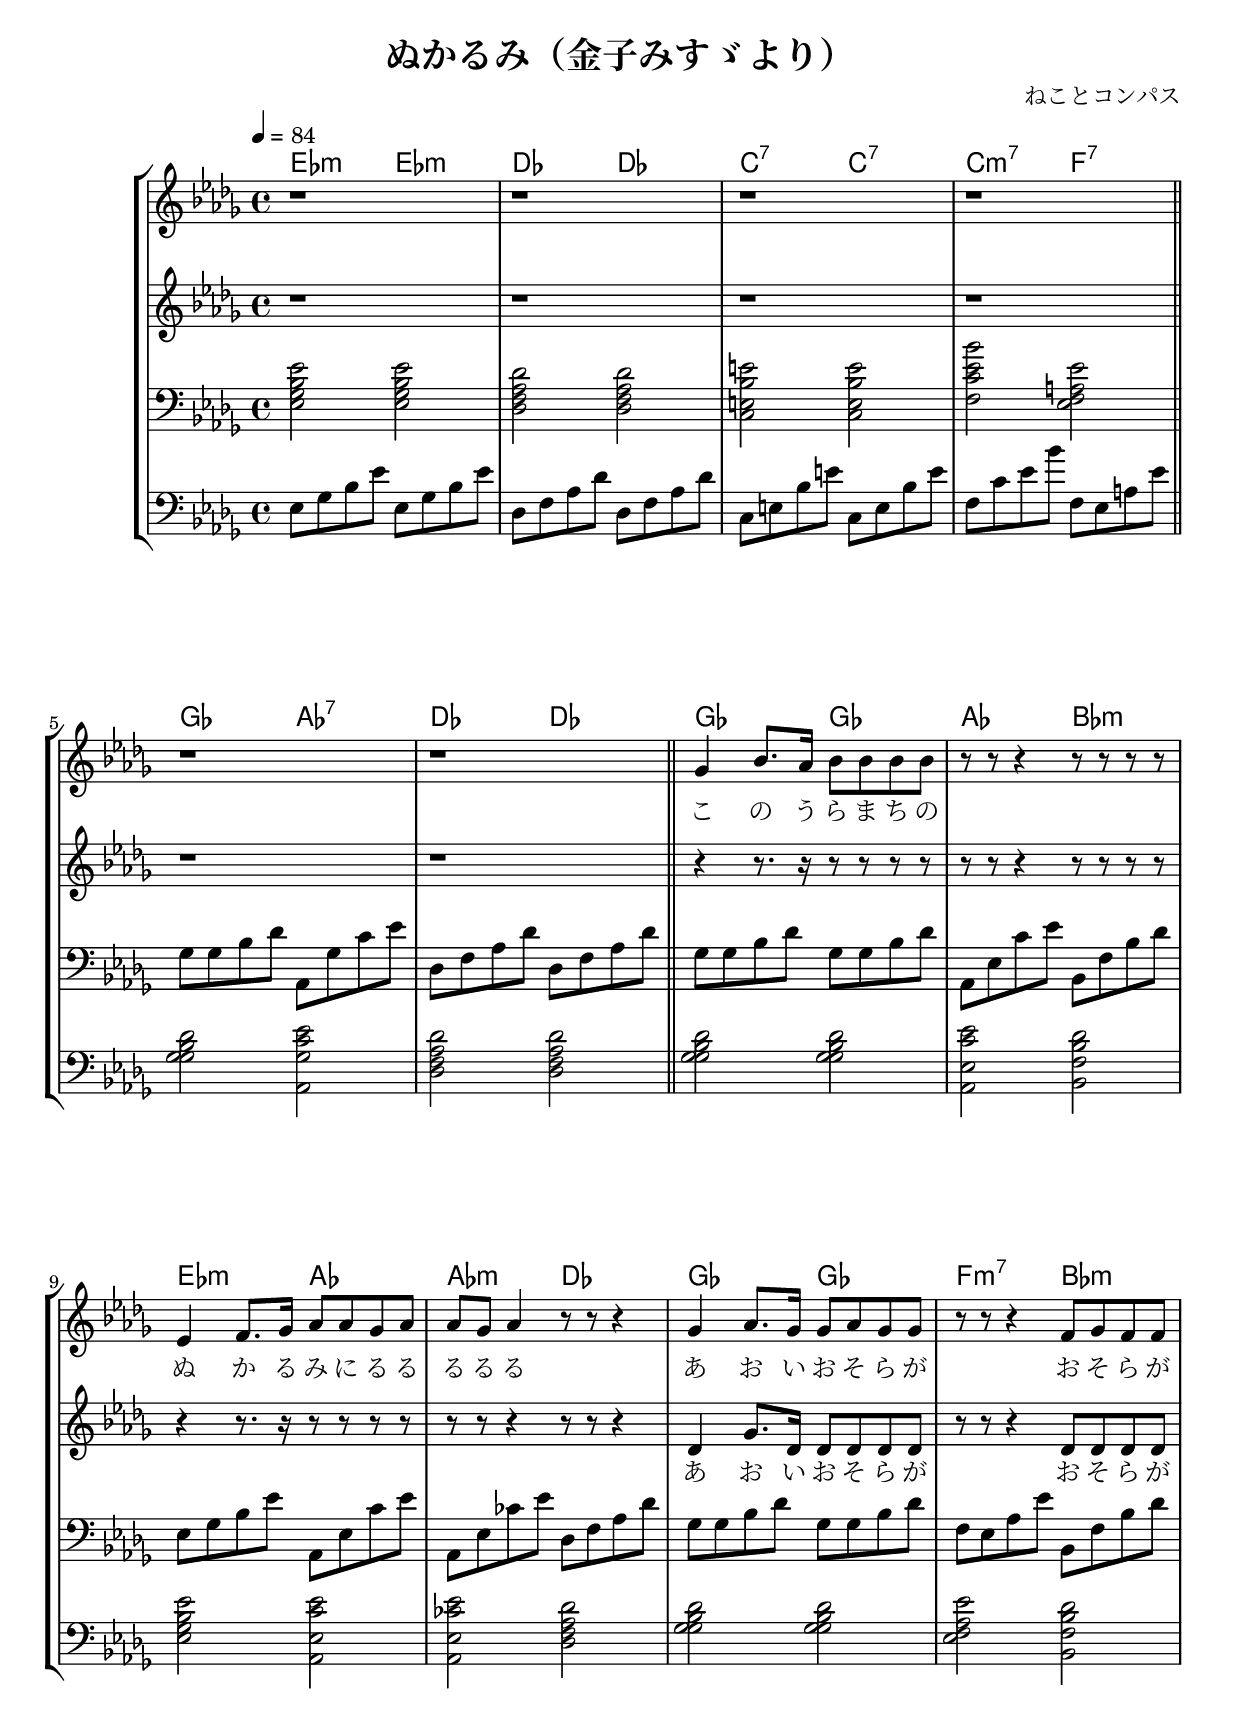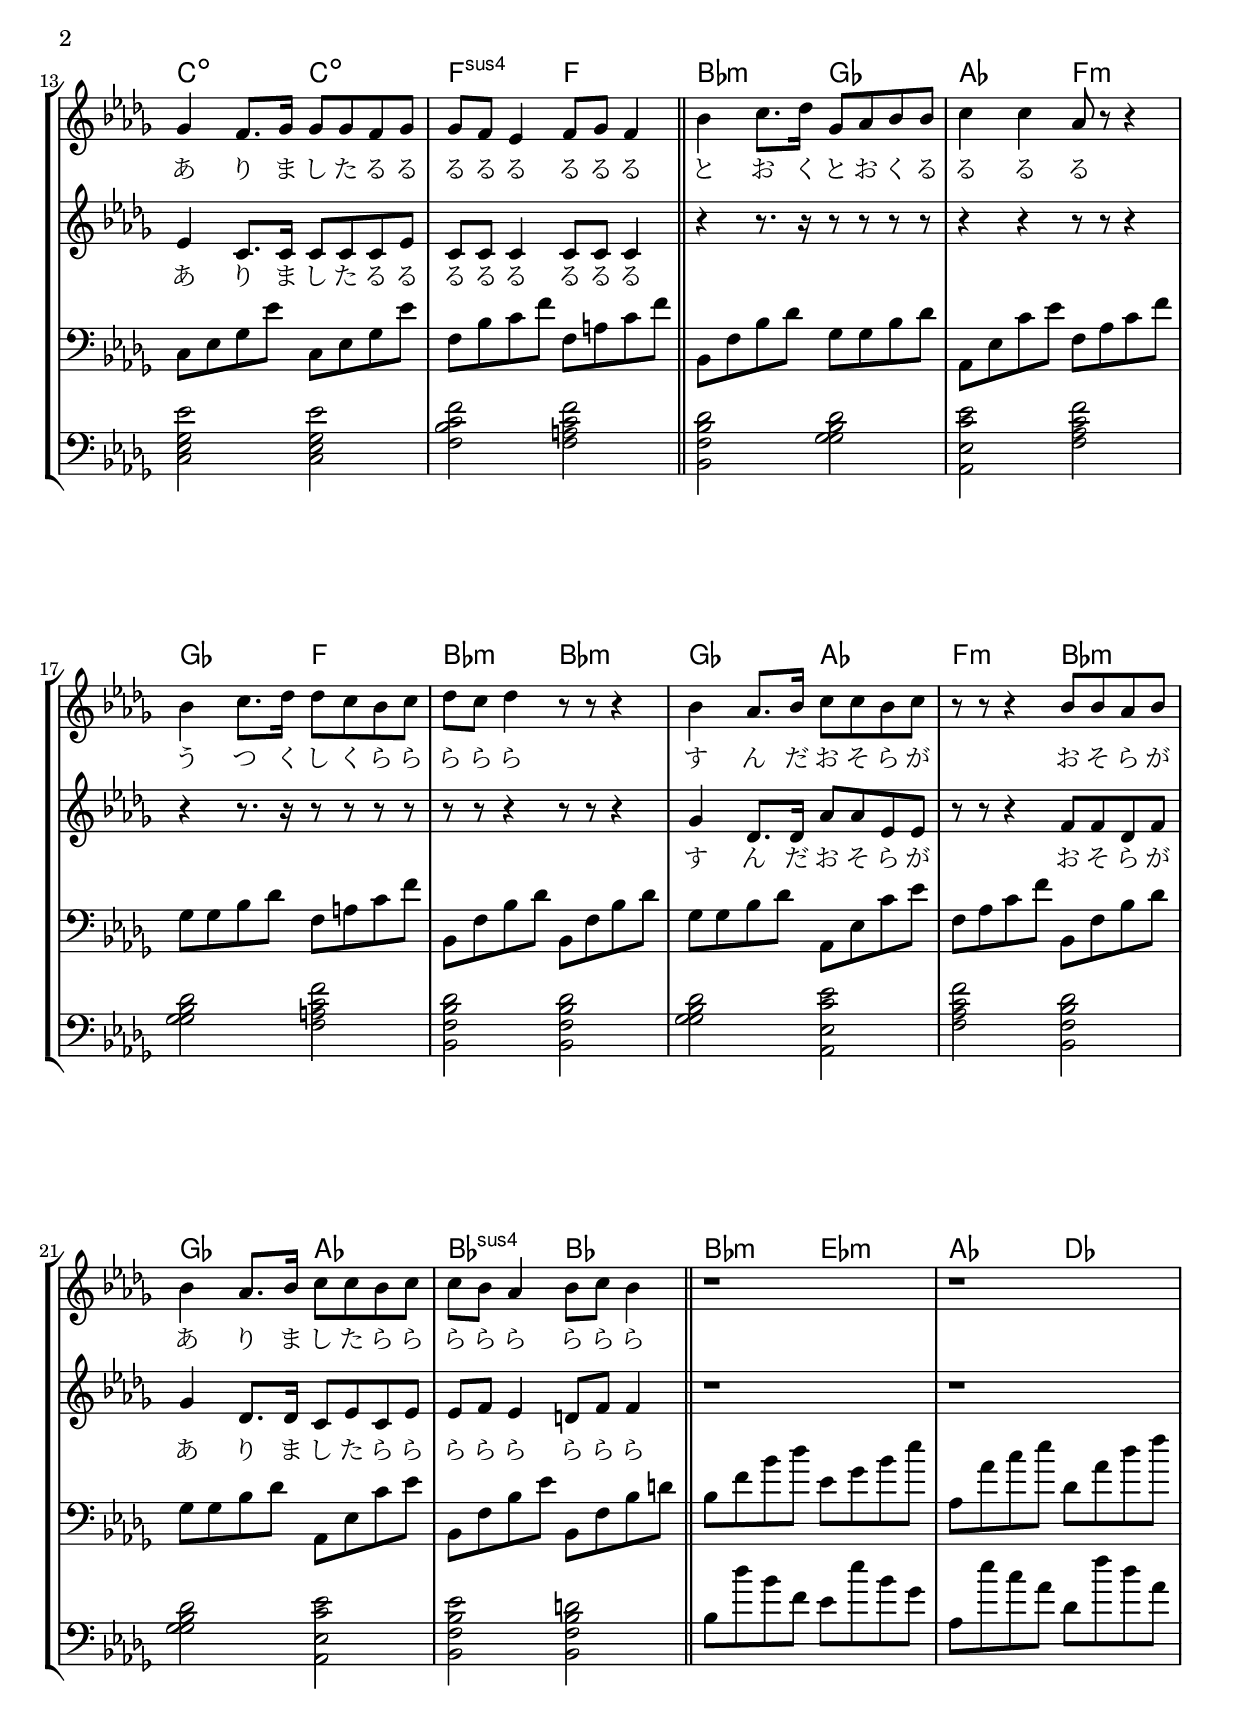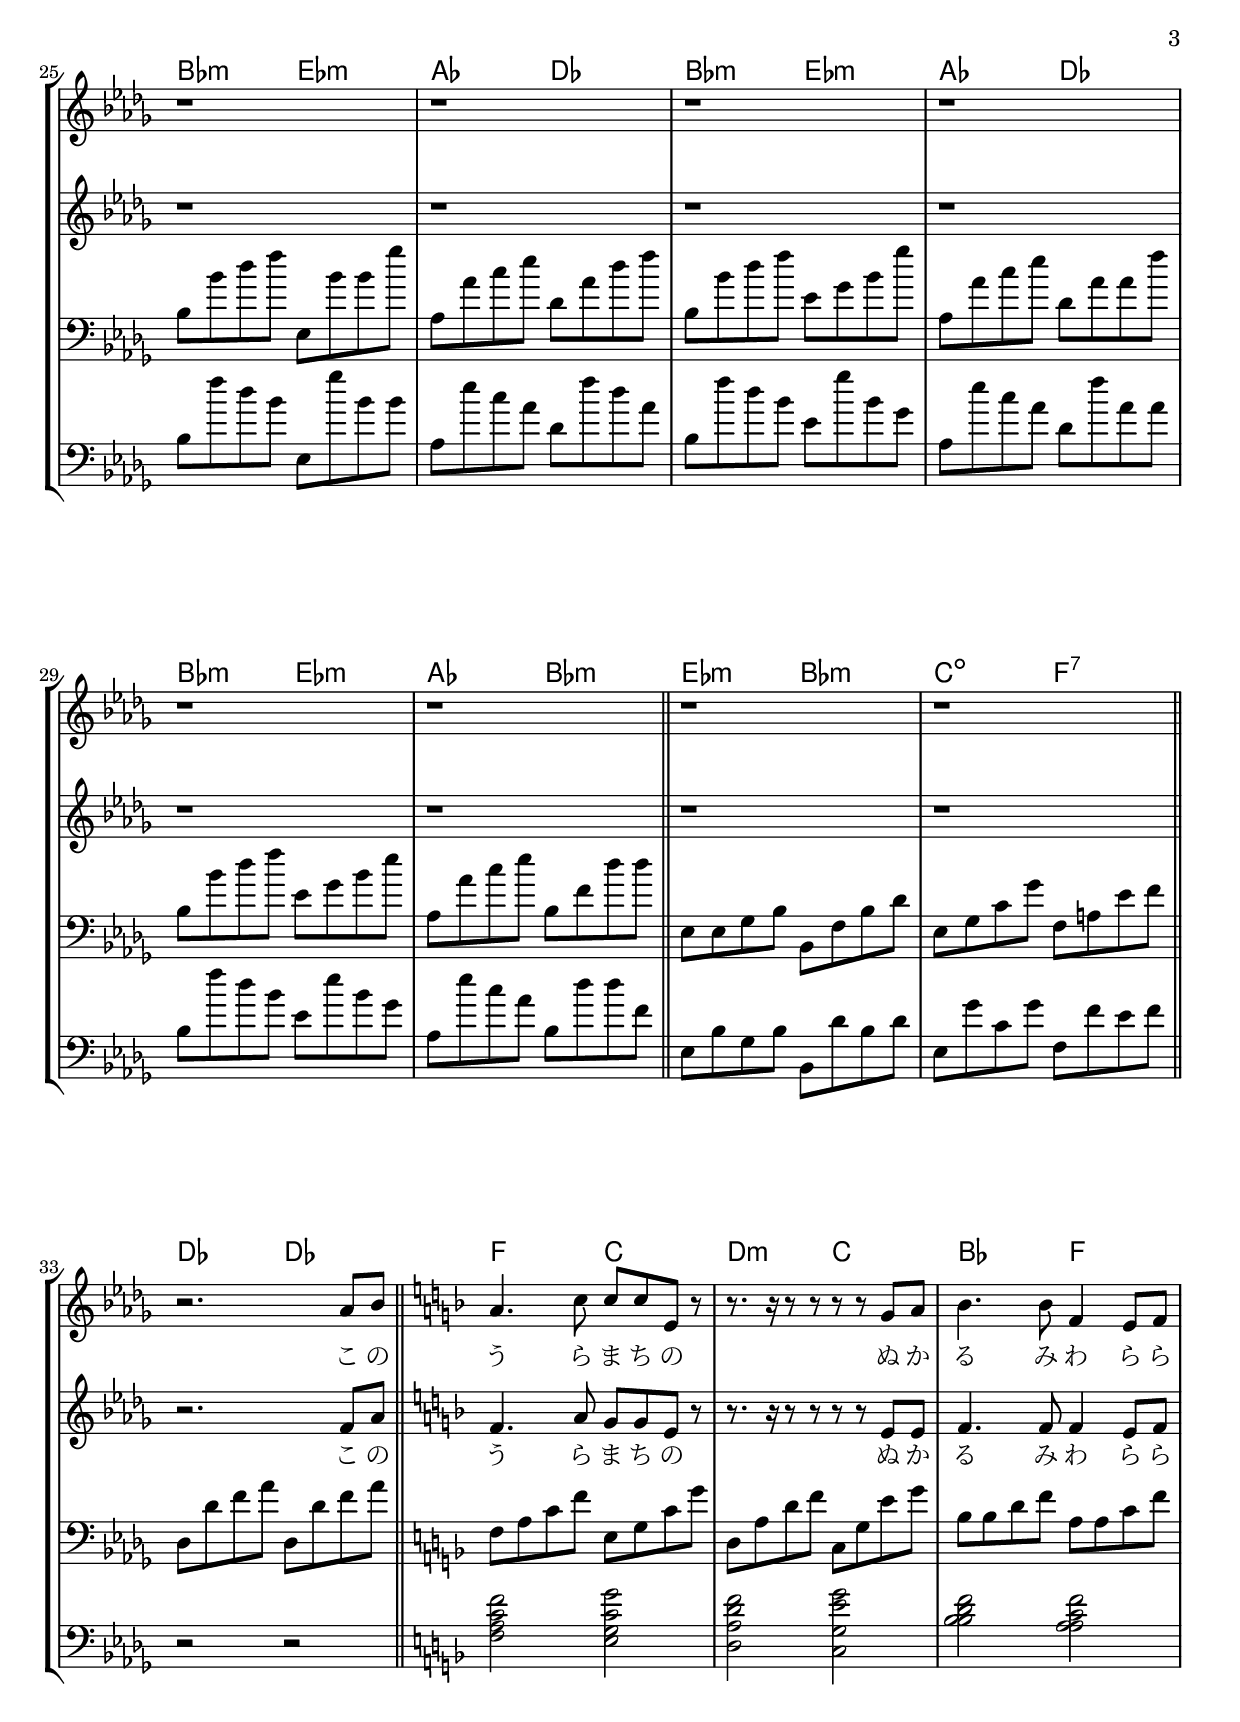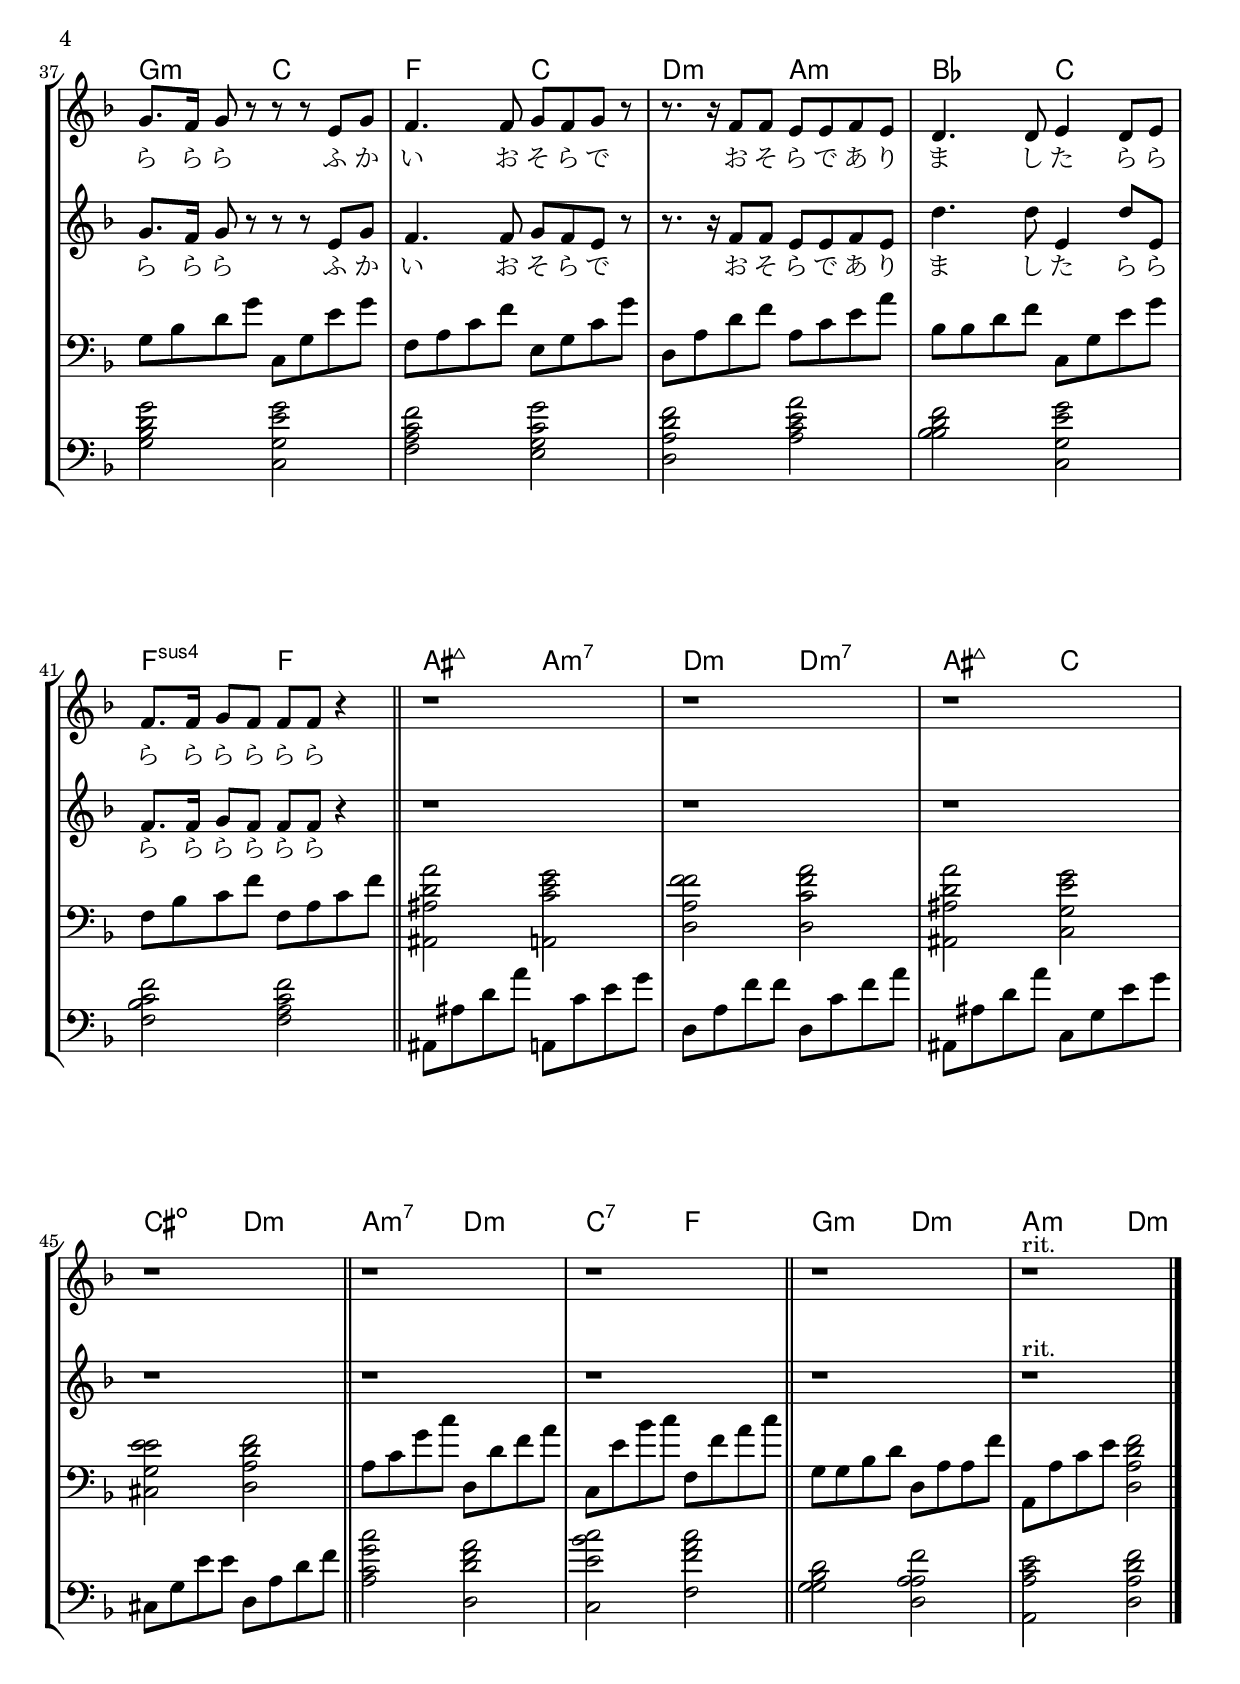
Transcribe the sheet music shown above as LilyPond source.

\version "2.12.1"

\header {
	title = \markup {ぬかるみ（金子みすゞより）}
	composer = \markup \center-column {ねことコンパス}
}

harmony = \chordmode {
	es2:m es:m des des c:7 c:7 c:m7 f:7 

	ges as:7 des des 

	ges ges as bes:m es:m as as:m des ges ges f:min7 bes:m c:dim c:dim f:sus4 f 

	bes:m ges as f:m ges f bes:m bes:m ges as f:m bes:m ges as bes:sus4 bes 

	bes:m es:m as des bes:m es:m as des bes:m es:m as des bes:m es:m as bes:m 

	es:m bes:m c:dim f:7 

	des des 

	f c d:m c bes f g:m c f c d:m a:m bes c f:sus4 f 

	ais:maj7 a:min7 d:m d:min7 ais:maj7 c cis:dim d:m 

	a:min7 d:m c:7 f 

	g:m d:m a:m d:m 
}

melody = {
	\key des \major
	\tempo 4 = 84
	r1 | r1 | r1 | r1   
	r1 | r1   
	\set Staff.midiInstrument = #"fss0.32"
	ges'4  bes'8.  as'16  bes'8  bes'8  bes'8  bes'8 
	r8  r8  r4  r8  r8  r8  r8 
	es'4  f'8.  ges'16  as'8  as'8  ges'8  as'8 
	as'8  ges'8  as'4  r8  r8  r4 
	ges'4  as'8.  ges'16  ges'8  as'8  ges'8  ges'8 
	r8  r8  r4  f'8  ges'8  f'8  f'8 
	ges'4  f'8.  ges'16  ges'8  ges'8  f'8  ges'8 
	ges'8  f'8  es'4  f'8  ges'8  f'4
	\set Staff.midiInstrument = #"fss0.37"
	bes'4  c''8.  des''16  ges'8  as'8  bes'8  bes'8 
	c''4  c''4  as'8  r8  r4 
	bes'4  c''8.  des''16  des''8  c''8  bes'8  c''8 
	des''8  c''8  des''4  r8  r8  r4 
	bes'4  as'8.  bes'16  c''8  c''8  bes'8  c''8 
	r8  r8  r4  bes'8  bes'8  as'8  bes'8 
	bes'4  as'8.  bes'16  c''8  c''8  bes'8  c''8 
	c''8  bes'8  as'4  bes'8  c''8  bes'4
	r1 | r1 | r1 | r1 | r1 | r1 | r1 | r1   
	r1 | r1   
	r2. 
	\set Staff.midiInstrument = #"fss0.39"
	as'8  bes'8 
		\key f \major
a'4.  c''8  c''8  c''8  e'8  r8 
	r8.  r16  r8  r8  r8  r8  g'8  a'8 
	bes'4.  bes'8  f'4  e'8  f'8 
	g'8.  f'16  g'8  r8  r8  r8  e'8  g'8 
	f'4.  f'8  g'8  f'8  g'8  r8 
	r8.  r16  f'8  f'8  e'8  e'8  f'8  e'8 
	d'4.  d'8  e'4  d'8  e'8 
	f'8.  f'16  g'8  f'8  f'8  f'8  	r4 	r1 | r1 | r1 | r1   
	r1 | r1   
	r1 | r1^"rit." \bar "|."
}

words = \lyricmode {
	
	
	こ  の  う  ら  ま  ち  の  ぬ  か  る  み  に  る  る  る  る  る  あ  お  い  お  そ  ら  が  お  そ  ら  が  あ  り  ま  し  た  る  る  る  る  る  る  る  る  
	と  お  く  と  お  く  る  る  る  る  う  つ  く  し  く  ら  ら  ら  ら  ら  す  ん  だ  お  そ  ら  が  お  そ  ら  が  あ  り  ま  し  た  ら  ら  ら  ら  ら  ら  ら  ら  
	
	
	
	こ  の  う  ら  ま  ち  の  ぬ  か  る  み  わ  ら  ら  ら  ら  ら  ふ  か  い  お  そ  ら  で  お  そ  ら  で  あ  り  ま  し  た  ら  ら  ら  ら  ら  ら  ら  ら  
	
	
	
}

secondmelody = {
	\key des \major
	\tempo 4 = 84
	r1 | r1 | r1 | r1   
	r1 | r1   
	\set Staff.midiInstrument = #"fss0.29"
	r4  r8.  r16  r8  r8  r8  r8 
	r8  r8  r4  r8  r8  r8  r8 
	r4  r8.  r16  r8  r8  r8  r8 
	r8  r8  r4  r8  r8  r4 
	des'4  ges'8.  des'16  des'8  des'8  des'8  des'8 
	r8  r8  r4  des'8  des'8  des'8  des'8 
	es'4  c'8.  c'16  c'8  c'8  c'8  es'8 
	c'8  c'8  c'4  c'8  c'8  c'4
	\set Staff.midiInstrument = #"fss0.35"
	r4  r8.  r16  r8  r8  r8  r8 
	r4  r4  r8  r8  r4 
	r4  r8.  r16  r8  r8  r8  r8 
	r8  r8  r4  r8  r8  r4 
	ges'4  des'8.  des'16  as'8  as'8  es'8  es'8 
	r8  r8  r4  f'8  f'8  des'8  f'8 
	ges'4  des'8.  des'16  c'8  es'8  c'8  es'8 
	es'8  f'8  es'4  d'8  f'8  f'4
	r1 | r1 | r1 | r1 | r1 | r1 | r1 | r1   
	r1 | r1   
	r2. 
	\set Staff.midiInstrument = #"fss0.42"
	f'8  as'8 
		\key f \major
f'4.  a'8  g'8  g'8  e'8  r8 
	r8.  r16  r8  r8  r8  r8  e'8  e'8 
	f'4.  f'8  f'4  e'8  f'8 
	g'8.  f'16  g'8  r8  r8  r8  e'8  g'8 
	f'4.  f'8  g'8  f'8  e'8  r8 
	r8.  r16  f'8  f'8  e'8  e'8  f'8  e'8 
	d''4.  d''8  e'4  d''8  e'8 
	f'8.  f'16  g'8  f'8  f'8  f'8  	r4 	r1 | r1 | r1 | r1   
	r1 | r1   
	r1 | r1^"rit." \bar "|."
}

secondwords = \lyricmode {
	
	
	あ  お  い  お  そ  ら  が  お  そ  ら  が  あ  り  ま  し  た  る  る  る  る  る  る  る  る  
	す  ん  だ  お  そ  ら  が  お  そ  ら  が  あ  り  ま  し  た  ら  ら  ら  ら  ら  ら  ら  ら  
	
	
	
	こ  の  う  ら  ま  ち  の  ぬ  か  る  み  わ  ら  ら  ら  ら  ら  ふ  か  い  お  そ  ら  で  お  そ  ら  で  あ  り  ま  し  た  ら  ら  ら  ら  ら  ら  ら  ら  
	
	
	
}

tempochange = {
	\tempo 4 = 84
	r1 | r1 | r1 | r1 \bar "||"
	\tempo 4 = 84
	r1 | r1 \bar "||"
	\tempo 4 = 84
	r1 | r1 | r1 | r1 | r1 | r1 | r1 | r1 \bar "||"
	\tempo 4 = 84
	r1 | r1 | r1 | r1 | r1 | r1 | r1 | r1 \bar "||"
	\tempo 4 = 84
	r1 | r1 | r1 | r1 | r1 | r1 | r1 | r1 \bar "||"
	\tempo 4 = 84
	r1 | r1 \bar "||"
	\tempo 4 = 84
	r1 \bar "||"
	\tempo 4 = 84
	r1 | r1 | r1 | r1 | r1 | r1 | r1 | r1 \bar "||"
	\tempo 4 = 84
	r1 | r1 | r1 | r1 \bar "||"
	\tempo 4 = 84
	r1 | r1 \bar "||"
	\tempo 4 = 84
	r1 | \tempo 4 = 63 r2 \tempo 4 = 56 r2 \bar "|."
}

mainacc = {
	\clef bass
	\set Staff.midiInstrument = #"Voice Oohs"
	\key des \major
	\tempo 4 = 84
	<es ges bes es'>2
	<es ges bes es'>2
	<des f as des'>2
	<des f as des'>2
	<c e bes e'>2
	<c e bes e'>2
	<f c' es' bes'>2
	<f es a es'>2
	\bar "||"

	\set Staff.midiInstrument = #"Acoustic Guitar (steel)"
	ges8 ges8 bes8 des'8
	as,8 ges8 c'8 es'8
	des8 f8 as8 des'8
	des8 f8 as8 des'8
	\bar "||"

	\set Staff.midiInstrument = #"Acoustic Guitar (steel)"
	ges8 ges8 bes8 des'8
	ges8 ges8 bes8 des'8
	as,8 es8 c'8 es'8
	bes,8 f8 bes8 des'8
	es8 ges8 bes8 es'8
	as,8 es8 c'8 es'8
	as,8 es8 ces'8 es'8
	des8 f8 as8 des'8
	ges8 ges8 bes8 des'8
	ges8 ges8 bes8 des'8
	f8 es8 as8 es'8
	bes,8 f8 bes8 des'8
	c8 es8 ges8 es'8
	c8 es8 ges8 es'8
	f8 bes8 c'8 f'8
	f8 a8 c'8 f'8
	\bar "||"

	\set Staff.midiInstrument = #"Church organ"
	bes,8 f8 bes8 des'8
	ges8 ges8 bes8 des'8
	as,8 es8 c'8 es'8
	f8 as8 c'8 f'8
	ges8 ges8 bes8 des'8
	f8 a8 c'8 f'8
	bes,8 f8 bes8 des'8
	bes,8 f8 bes8 des'8
	ges8 ges8 bes8 des'8
	as,8 es8 c'8 es'8
	f8 as8 c'8 f'8
	bes,8 f8 bes8 des'8
	ges8 ges8 bes8 des'8
	as,8 es8 c'8 es'8
	bes,8 f8 bes8 es'8
	bes,8 f8 bes8 d'8
	\bar "||"

	\set Staff.midiInstrument = #"Acoustic Guitar (steel)"
	bes8 f'8 bes'8 des''8
	es'8 ges'8 bes'8 es''8
	as8 as'8 c''8 es''8
	des'8 as'8 des''8 f''8
	bes8 bes'8 des''8 f''8
	es8 bes'8 bes'8 ges''8
	as8 as'8 c''8 es''8
	des'8 as'8 des''8 f''8
	bes8 bes'8 des''8 f''8
	es'8 ges'8 bes'8 ges''8
	as8 as'8 c''8 es''8
	des'8 as'8 as'8 f''8
	bes8 bes'8 des''8 f''8
	es'8 ges'8 bes'8 es''8
	as8 as'8 c''8 es''8
	bes8 f'8 des''8 des''8
	\bar "||"

	\set Staff.midiInstrument = #"String Ensemble 1"
	es8 es8 ges8 bes8
	bes,8 f8 bes8 des'8
	es8 ges8 c'8 ges'8
	f8 a8 es'8 f'8
	\bar "||"

	\set Staff.midiInstrument = #"Bright Acoustic"
	des8 des'8 f'8 as'8
	des8 des'8 f'8 as'8
	\bar "||"

	\set Staff.midiInstrument = #"Acoustic Guitar (steel)"
	\key f \major
	f8 a8 c'8 f'8
	e8 g8 c'8 g'8
	d8 a8 d'8 f'8
	c8 g8 e'8 g'8
	bes8 bes8 d'8 f'8
	a8 a8 c'8 f'8
	g8 bes8 d'8 g'8
	c8 g8 e'8 g'8
	f8 a8 c'8 f'8
	e8 g8 c'8 g'8
	d8 a8 d'8 f'8
	a8 c'8 e'8 a'8
	bes8 bes8 d'8 f'8
	c8 g8 e'8 g'8
	f8 bes8 c'8 f'8
	f8 a8 c'8 f'8
	\bar "||"

	\set Staff.midiInstrument = #"Reed organ"
	<ais, ais d' a'>2
	<a, c' e' g'>2
	<d a f' f'>2
	<d c' f' a'>2
	<ais, ais d' a'>2
	<c g e' g'>2
	<cis g e' e'>2
	<d a d' f'>2
	\bar "||"

	\set Staff.midiInstrument = #"Acoustic Guitar (steel)"
	a8 c'8 g'8 c''8
	d8 d'8 f'8 a'8
	c8 e'8 bes'8 c''8
	f8 f'8 a'8 c''8
	\bar "||"

	\set Staff.midiInstrument = #"Acoustic Guitar (steel)"
	g8 g8 bes8 d'8
	d8 a8 a8 f'8
	a,8 a8 c'8 e'8
	<d a d' f'>2
	\bar "|."
}

subacc = {
	\clef bass
	\set Staff.midiInstrument = #"Church organ"
	\key des \major
	\tempo 4 = 84
	es8 ges8 bes8 es'8
	es8 ges8 bes8 es'8
	des8 f8 as8 des'8
	des8 f8 as8 des'8
	c8 e8 bes8 e'8
	c8 e8 bes8 e'8
	f8 c'8 es'8 bes'8
	f8 es8 a8 es'8
	\bar "||"

	\set Staff.midiInstrument = #"Pad 8 (sweep)"
	<ges ges bes des'>2
	<as, ges c' es'>2
	<des f as des'>2
	<des f as des'>2
	\bar "||"

	\set Staff.midiInstrument = #"Church organ"
	<ges ges bes des'>2
	<ges ges bes des'>2
	<as, es c' es'>2
	<bes, f bes des'>2
	<es ges bes es'>2
	<as, es c' es'>2
	<as, es ces' es'>2
	<des f as des'>2
	<ges ges bes des'>2
	<ges ges bes des'>2
	<f es as es'>2
	<bes, f bes des'>2
	<c es ges es'>2
	<c es ges es'>2
	<f bes c' f'>2
	<f a c' f'>2
	\bar "||"

	\set Staff.midiInstrument = #"Acoustic Guitar (steel)"
	<bes, f bes des'>2
	<ges ges bes des'>2
	<as, es c' es'>2
	<f as c' f'>2
	<ges ges bes des'>2
	<f a c' f'>2
	<bes, f bes des'>2
	<bes, f bes des'>2
	<ges ges bes des'>2
	<as, es c' es'>2
	<f as c' f'>2
	<bes, f bes des'>2
	<ges ges bes des'>2
	<as, es c' es'>2
	<bes, f bes es'>2
	<bes, f bes d'>2
	\bar "||"

	\set Staff.midiInstrument = #"FX 4 (atmosphere)"
	bes8 des'' bes' f'
	es'8 es'' bes' ges'
	as8 es'' c'' as'
	des'8 f'' des'' as'
	bes8 f'' des'' bes'
	es8 ges'' bes' bes'
	as8 es'' c'' as'
	des'8 f'' des'' as'
	bes8 f'' des'' bes'
	es'8 ges'' bes' ges'
	as8 es'' c'' as'
	des'8 f'' as' as'
	bes8 f'' des'' bes'
	es'8 es'' bes' ges'
	as8 es'' c'' as'
	bes8 des'' des'' f'
	\bar "||"

	\set Staff.midiInstrument = #"Church organ"
	es8 bes ges bes
	bes,8 des' bes des'
	es8 ges' c' ges'
	f8 f' es' f'
	\bar "||"

	\set Staff.midiInstrument = #"Synthstrings 1"
	r2
	r2
	\bar "||"

	\set Staff.midiInstrument = #"Church organ"
	\key f \major
	<f a c' f'>2
	<e g c' g'>2
	<d a d' f'>2
	<c g e' g'>2
	<bes bes d' f'>2
	<a a c' f'>2
	<g bes d' g'>2
	<c g e' g'>2
	<f a c' f'>2
	<e g c' g'>2
	<d a d' f'>2
	<a c' e' a'>2
	<bes bes d' f'>2
	<c g e' g'>2
	<f bes c' f'>2
	<f a c' f'>2
	\bar "||"

	\set Staff.midiInstrument = #"Pad 6 (metallic)"
	ais,8 ais8 d'8 a'8
	a,8 c'8 e'8 g'8
	d8 a8 f'8 f'8
	d8 c'8 f'8 a'8
	ais,8 ais8 d'8 a'8
	c8 g8 e'8 g'8
	cis8 g8 e'8 e'8
	d8 a8 d'8 f'8
	\bar "||"

	\set Staff.midiInstrument = #"FX 3 (crystal)"
	<a c' g' c''>2
	<d d' f' a'>2
	<c e' bes' c''>2
	<f f' a' c''>2
	\bar "||"

	\set Staff.midiInstrument = #"Pad 3 (polysynth)"
	<g g bes d'>2
	<d a a f'>2
	<a, a c' e'>2
	<d a d' f'>2
	\bar "|."
}

percA = {
	\drummode {
	r1 |r1 |r1 |r1 \bar "||"
	r1  |r2 r8 hho4 hho8  \bar "||"
	r1  |r1  |r1  |r1  |r1  |r1  |r1  |r2 r8 hho4 hho8  \bar "||"
	r1  |r1  |r1  |r1  |r1  |r1  |r1  |r2 r8 hho4 hho8  \bar "||"
	r1  |r1  |r1  |r1  |r1  |r1  |r1  |r2 r8 hho4 hho8  \bar "||"
	r1  |r2 r8 hho4 hho8  \bar "||"
	r1 \bar "||"
	cymr4 cymr4 cymr4 cymr4  |cymr4 cymr8 cymr16 cymr16 cymr4 cymr4  |cymr4 cymr4 cymr4 cymr4  |cymr4 cymr2.  |cymr4 cymr4 cymr4 cymr4  |cymr4 cymr8 cymr16 cymr16 cymr4 cymr4  |cymr4 cymr4 cymr4 cymr4  |cymr4 cymr2.  \bar "||"
	r1  |r1  |r1  |r2 r8 hho4 hho8  \bar "||"
	r1  |r2 r8 hho4 hho8  \bar "||"
	hh8 hh8 hh8 hh8 hh8 hh8 hh8 hh8  |r8 hh2. r8  \bar "|."
	}
}

percB = {
	\drummode {
	r1 |r1 |r1 |r1 \bar "||"
	r4. hhp2 hhp8  |hhp4 hhp4 hhp4 hhp4  \bar "||"
	r4. hhp2 hhp8  |r4. hhp2 hhp8  |r4. hhp2 hhp8  |r4. hhp2 hhp8  |r4. hhp2 hhp8  |r4. hhp2 hhp8  |r4. hhp2 hhp8  |hhp4 hhp4 hhp4 hhp4  \bar "||"
	r4. hhp2 hhp8  |r4. hhp2 hhp8  |r4. hhp2 hhp8  |r4. hhp2 hhp8  |r4. hhp2 hhp8  |r4. hhp2 hhp8  |r4. hhp2 hhp8  |hhp4 hhp4 hhp4 hhp4  \bar "||"
	r4. hhp2 hhp8  |r4. hhp2 hhp8  |r4. hhp2 hhp8  |r4. hhp2 hhp8  |r4. hhp2 hhp8  |r4. hhp2 hhp8  |r4. hhp2 hhp8  |hhp4 hhp4 hhp4 hhp4  \bar "||"
	r4. hhp2 hhp8  |hhp4 hhp4 hhp4 hhp4  \bar "||"
	r1 \bar "||"
	r2 sn2  |r2 sn2  |r2 sn2  |r8 sn8 sn2.  |r2 sn2  |r2 sn2  |r2 sn2  |r8 sn8 sn2.  \bar "||"
	r4. hhp2 hhp8  |r4. hhp2 hhp8  |r4. hhp2 hhp8  |hhp4 hhp4 hhp4 hhp4  \bar "||"
	r4. hhp2 hhp8  |hhp4 hhp4 hhp4 hhp4  \bar "||"
	r4 sn8. sn8 sn8. sn8. sn16  |r4 sn2 sn4  \bar "|."
	}
}

percC = {
	\drummode {
	r1 |r1 |r1 |r1 \bar "||"
	hh4 hh4 hh4 hh4  |r4. hh2 r8  \bar "||"
	hh4 hh4 hh4 hh4  |hh4 hh4 hh4 hh4  |hh4 hh4 hh4 hh4  |hh4 hh4 hh4 hh4  |hh4 hh4 hh4 hh4  |hh4 hh4 hh4 hh4  |hh4 hh4 hh4 hh4  |r4. hh2 r8  \bar "||"
	hh4 hh4 hh4 hh4  |hh4 hh4 hh4 hh4  |hh4 hh4 hh4 hh4  |hh4 hh4 hh4 hh4  |hh4 hh4 hh4 hh4  |hh4 hh4 hh4 hh4  |hh4 hh4 hh4 hh4  |r4. hh2 r8  \bar "||"
	hh4 hh4 hh4 hh4  |hh4 hh4 hh4 hh4  |hh4 hh4 hh4 hh4  |hh4 hh4 hh4 hh4  |hh4 hh4 hh4 hh4  |hh4 hh4 hh4 hh4  |hh4 hh4 hh4 hh4  |r4. hh2 r8  \bar "||"
	hh4 hh4 hh4 hh4  |r4. hh2 r8  \bar "||"
	r1 \bar "||"
	bd2. r8 bd8  |bd2. r8 bd8  |bd2. r8 bd8  |bd4. bd8 bd4. bd8  |bd2. r8 bd8  |bd2. r8 bd8  |bd2. r8 bd8  |bd2 r8 bd4.  \bar "||"
	hh4 hh4 hh4 hh4  |hh4 hh4 hh4 hh4  |hh4 hh4 hh4 hh4  |r4. hh2 r8  \bar "||"
	hh4 hh4 hh4 hh4  |r4. hh2 r8  \bar "||"
	bd8 bd4 bd2 bd8  |bd8 bd4. bd4. bd8  \bar "|."
	}
}

percD = {
	\drummode {
	r1 |r1 |r1 |r1 \bar "||"
	bd2. r8 bd8  |bd8. bd4. r16 bd4 bd8  \bar "||"
	bd2. r8 bd8  |bd8. bd8. bd2 bd8  |bd2. r8 bd8  |bd8. bd8. bd2 bd8  |bd2. r8 bd8  |bd8. bd8. bd2 bd8  |bd2. r8 bd8  |bd8. bd4. r16 bd4 bd8  \bar "||"
	bd2. r8 bd8  |bd8. bd8. bd2 bd8  |bd2. r8 bd8  |bd8. bd8. bd2 bd8  |bd2. r8 bd8  |bd8. bd8. bd2 bd8  |bd2. r8 bd8  |bd8. bd4. r16 bd4 bd8  \bar "||"
	bd2. r8 bd8  |bd8. bd8. bd2 bd8  |bd2. r8 bd8  |bd8. bd8. bd2 bd8  |bd2. r8 bd8  |bd8. bd8. bd2 bd8  |bd2. r8 bd8  |bd8. bd4. r16 bd4 bd8  \bar "||"
	bd2. r8 bd8  |bd8. bd4. r16 bd4 bd8  \bar "||"
	r1 \bar "||"
	r1 |r1 |r1 |r2 r8 tommh8 tommh4  |r1 |r1 |r1 |r8. tommh8. tommh2 r8  \bar "||"
	bd2. r8 bd8  |bd8. bd8. bd2 bd8  |bd2. r8 bd8  |bd8. bd4. r16 bd4 bd8  \bar "||"
	bd2. r8 bd8  |bd8. bd4. r16 bd4 bd8  \bar "||"
	r1  |r2 r8 hho4.  \bar "|."
	}
}

percE = {
	\drummode {
	r1 |r1 |r1 |r1 \bar "||"
	r1 | r1 \bar "||"
	r1 | r1 | r1 | r1 | r1 | r1 | r1 | r1 \bar "||"
	r1 | r1 | r1 | r1 | r1 | r1 | r1 | r1 \bar "||"
	r1 | r1 | r1 | r1 | r1 | r1 | r1 | r1 \bar "||"
	r1 | r1 \bar "||"
	r1 \bar "||"
	r1 |r1 |r1 |r2. r8 toml8  |r1 |r1 |r1 |r2. toml8 toml8  \bar "||"
	r1 | r1 | r1 | r1 \bar "||"
	r1 | r1 \bar "||"
	r1 |cymc1  \bar "|."
	}
}

percF = {
	\drummode {
	r1 | r1 | r1 | r1 \bar "||"
	r1 | r1 \bar "||"
	r1 | r1 | r1 | r1 | r1 | r1 | r1 | r1 \bar "||"
	r1 | r1 | r1 | r1 | r1 | r1 | r1 | r1 \bar "||"
	r1 | r1 | r1 | r1 | r1 | r1 | r1 | r1 \bar "||"
	r1 | r1 \bar "||"
	r1 \bar "||"
	r1 |r1 |r1 |r1 |r1 |r1 |r1 |hho1  \bar "||"
	r1 | r1 | r1 | r1 \bar "||"
	r1 | r1 \bar "||"
	r1 |r4 r16 tommh16 tommh4. tommh4  \bar "|."
	}
}

percG = {
	\drummode {
	r1 | r1 | r1 | r1 \bar "||"
	r1 | r1 \bar "||"
	r1 | r1 | r1 | r1 | r1 | r1 | r1 | r1 \bar "||"
	r1 | r1 | r1 | r1 | r1 | r1 | r1 | r1 \bar "||"
	r1 | r1 | r1 | r1 | r1 | r1 | r1 | r1 \bar "||"
	r1 | r1 \bar "||"
	r1 \bar "||"
	r1 | r1 | r1 | r1 | r1 | r1 | r1 | r1 \bar "||"
	r1 | r1 | r1 | r1 \bar "||"
	r1 | r1 \bar "||"
	r1 |r4. r16 tomml4. tomml8.  \bar "|."
	}
}

percH = {
	\drummode {
	r1 | r1 | r1 | r1 \bar "||"
	r1 | r1 \bar "||"
	r1 | r1 | r1 | r1 | r1 | r1 | r1 | r1 \bar "||"
	r1 | r1 | r1 | r1 | r1 | r1 | r1 | r1 \bar "||"
	r1 | r1 | r1 | r1 | r1 | r1 | r1 | r1 \bar "||"
	r1 | r1 \bar "||"
	r1 \bar "||"
	r1 | r1 | r1 | r1 | r1 | r1 | r1 | r1 \bar "||"
	r1 | r1 | r1 | r1 \bar "||"
	r1 | r1 \bar "||"
	r1 |r2 r16 toml8 toml4 r16  \bar "|."
	}
}

percI = {
	\drummode {
	r1 | r1 | r1 | r1 \bar "||"
	r1 | r1 \bar "||"
	r1 | r1 | r1 | r1 | r1 | r1 | r1 | r1 \bar "||"
	r1 | r1 | r1 | r1 | r1 | r1 | r1 | r1 \bar "||"
	r1 | r1 | r1 | r1 | r1 | r1 | r1 | r1 \bar "||"
	r1 | r1 \bar "||"
	r1 \bar "||"
	r1 | r1 | r1 | r1 | r1 | r1 | r1 | r1 \bar "||"
	r1 | r1 | r1 | r1 \bar "||"
	r1 | r1 \bar "||"
	r1 |r2 r8 tomfh4 tomfh8  \bar "|."
	}
}

\score {
	<<
		\new StaffGroup <<
			\new ChordNames {\harmony}
			\new Voice = "melody" {\melody}
			\new Lyrics \lyricsto "melody" \words
			\new Voice = "secondmelody" {\secondmelody}
			\new Lyrics \lyricsto "secondmelody" \secondwords
			\new Staff = "mainacc" {\mainacc}
			\new Staff = "subacc" {\subacc}
		>>
	>>
	\layout { }
}
